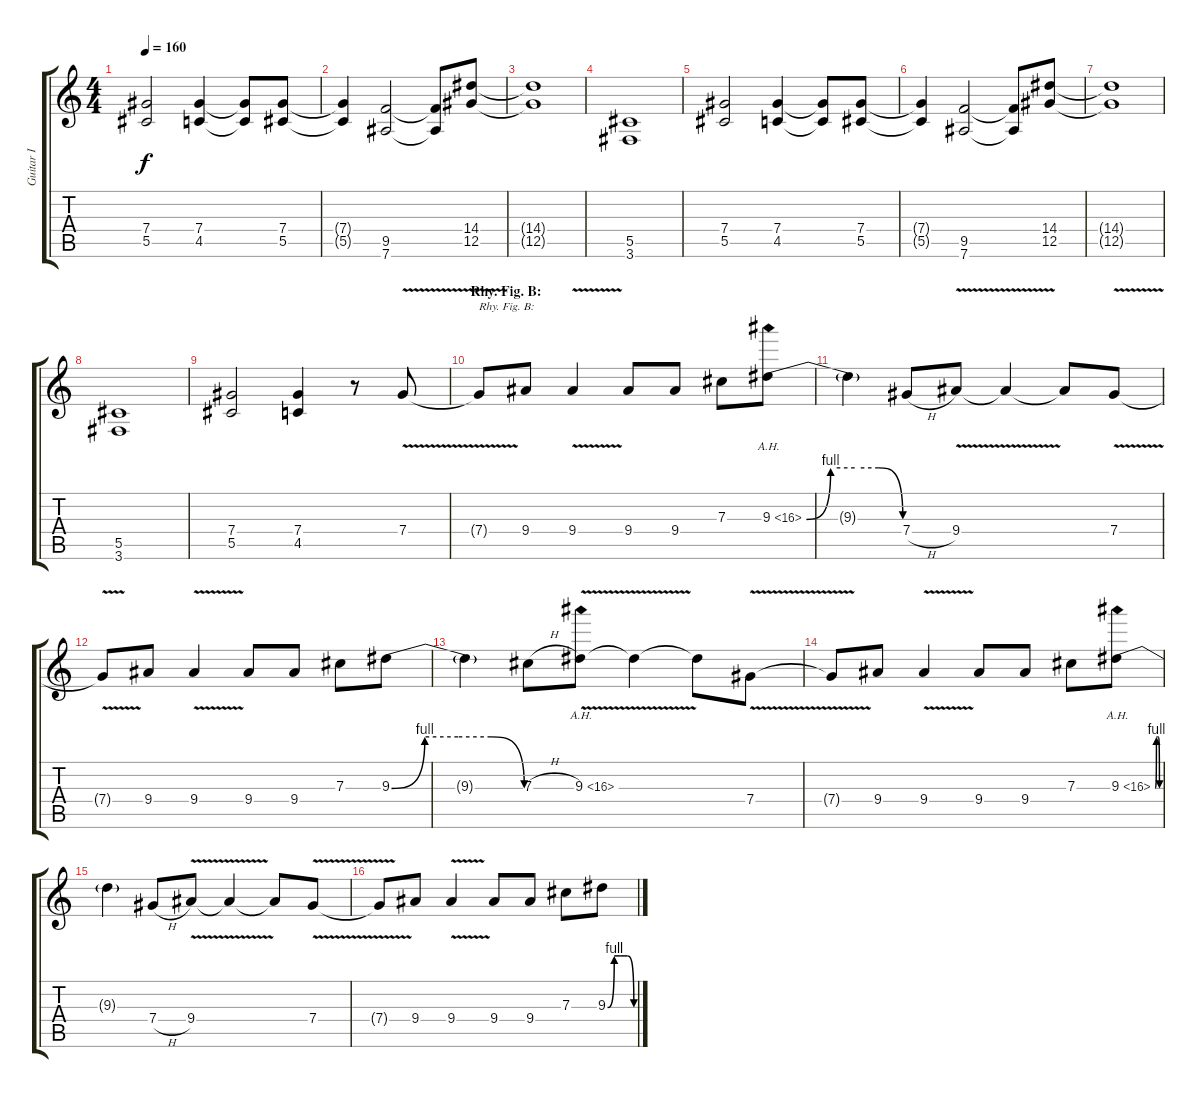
\track ("Guitar I" "Guitar I") {instrument distortionguitar}
\staff {score tabs}
\tuning (Eb4 Bb3 Gb3 Db3 Ab2 Eb2) {hide}
\ts (4 4)
\tempo 160
\clef g2
\ks c
(7.4 5.5).2{dy f} (7.4 4.5).4 (7.4{t} 4.5{t}).8 (7.4 5.5).8 |
(7.4{t} 5.5{t}).4 (9.5 7.6).2 (9.5{t} 7.6{t}).8 (14.4 12.5).8 |
(14.4{t} 12.5{t}).1 |
(5.5 3.6).1 |
(7.4 5.5).2 (7.4 4.5).4 (7.4{t} 4.5{t}).8 (7.4 5.5).8 |
(7.4{t} 5.5{t}).4 (9.5 7.6).2 (9.5{t} 7.6{t}).8 (14.4 12.5).8 |
(14.4{t} 12.5{t}).1 |
(5.5 3.6).1 |
(7.4 5.5).2 (7.4 4.5).4 r.8 7.4{v}.8 |
\section ("" "Rhy. Fig. B:")
7.4{t}.8{txt "Rhy. Fig. B:"} 9.4.8 9.4{v}.4 9.4.8 9.4.8 7.3.8 9.3{be (custom 0 0 15 4 30 4 45 4 60 0) ah 7}.8 |
9.3{t}.4 7.4{h}.8 9.4{v}.8 9.4{t}.4 9.4{t}.8 7.4{v}.8 |
7.4{t}.8 9.4.8 9.4{v}.4 9.4.8 9.4.8 7.3.8 9.3{be (custom 0 0 15 4 30 4 45 4 60 0)}.8 |
9.3{t}.4 7.3{h}.8 9.3{ah 7 v}.8 9.3{t}.4 9.3{t}.8 7.4{v}.8 |
7.4{t}.8 9.4.8 9.4{v}.4 9.4.8 9.4.8 7.3.8 9.3{be (custom 0 0 15 4 30 4 45 4 60 0) ah 7}.8 |
9.3{t}.4 7.4{h}.8 9.4{v}.8 9.4{t}.4 9.4{t}.8 7.4{v}.8 |
7.4{t}.8 9.4.8 9.4{v}.4 9.4.8 9.4.8 7.3.8 9.3{be (custom 0 0 15 4 30 4 45 4 60 0)}.8
